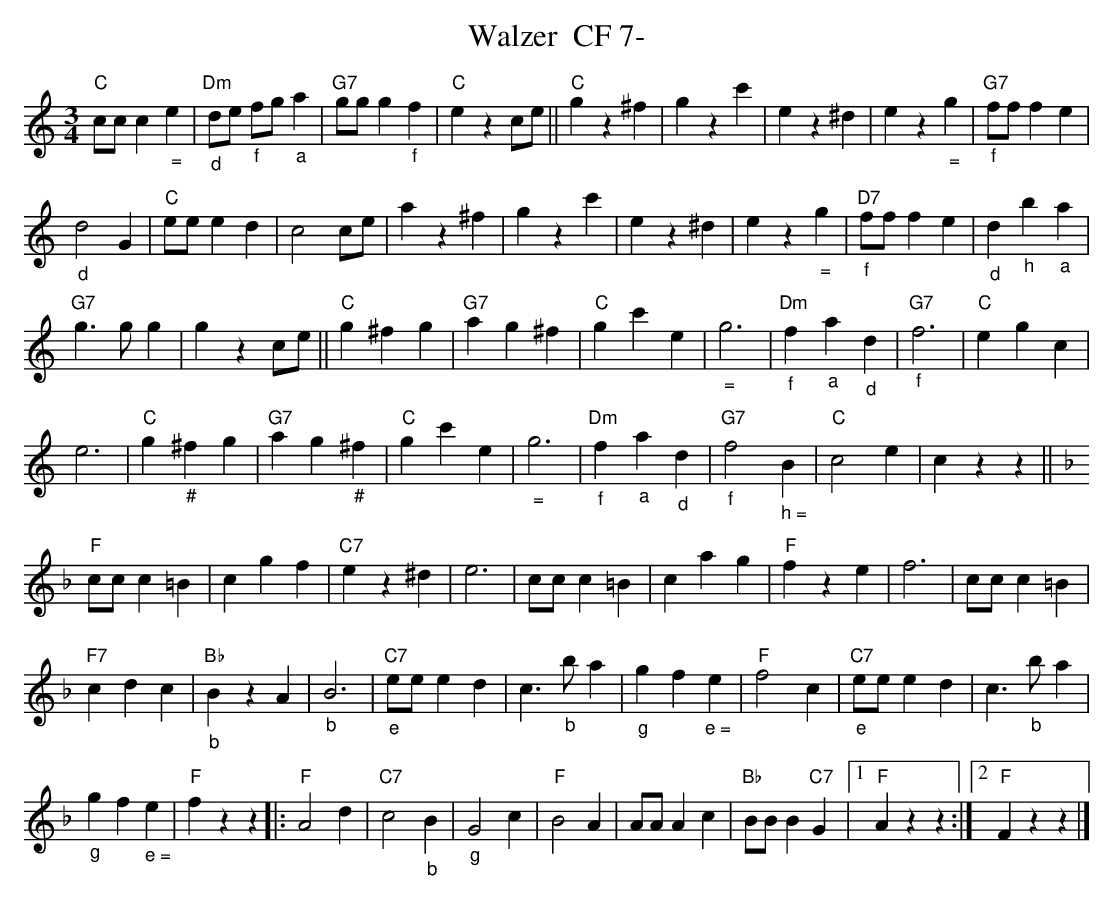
X:1
T:Walzer  CF 7-
M:3/4
L:1/4
K:Cmaj%%MIDI gchordon
"C"c/2c/2 c"_ ="e | "Dm""_d"d/2e/2 "_f"f/2g/2"_a"a | "G7"g/2g/2 g"_f"f | "C"ezc/2e/2 || "C"gz^f | gzc' | ez^d | ez"_ ="g | "G7""_f"f/2f/2 fe |
"_d"d2G | "C"e/2e/2 ed | c2c/2e/2 | az^f | gzc' | ez^d | ez"_ ="g | "D7""_f"f/2f/2fe | "_d"d"_h"b"_a"a |
"G7"g>gg | gzc/2e/2 || "C"g^fg | "G7"ag^f | "C"gc'e | "_ ="g3 | "Dm""_f"f"_a"a"_d"d | "G7""_f"f3 | "C"egc |
e3 | "C"g"_#"^fg | "G7"ag"_#"^f | "C"gc'e | "_ ="g3 | "Dm""_f"f"_a"a"_d"d | "G7""_f"f2"_ h ="B | "C"c2e | czz || [K:Fmaj]
"F"c/2c/2c=B | cgf | "C7"ez^d | e3 | c/2c/2c=B | cag | "F"fze | f3 | c/2c/2c=B |
"F7"cdc | "Bb""_b"BzA | "_b"B3 | "C7""_e"e/2e/2ed | c>"_b"ba | "_g"gf"_e ="e | "F"f2c | "C7""_e"e/2e/2ed | c>"_b"ba |
"_g"gf"_ e ="e | "F"fzz |: "F"A2d | "C7"c2"_b"B | "_g"G2c | "F"B2A | A/2A/2Ac | "Bb"B/2B/2B"C7"G |1 "F"Azz :|2 "F"Fzz |]
